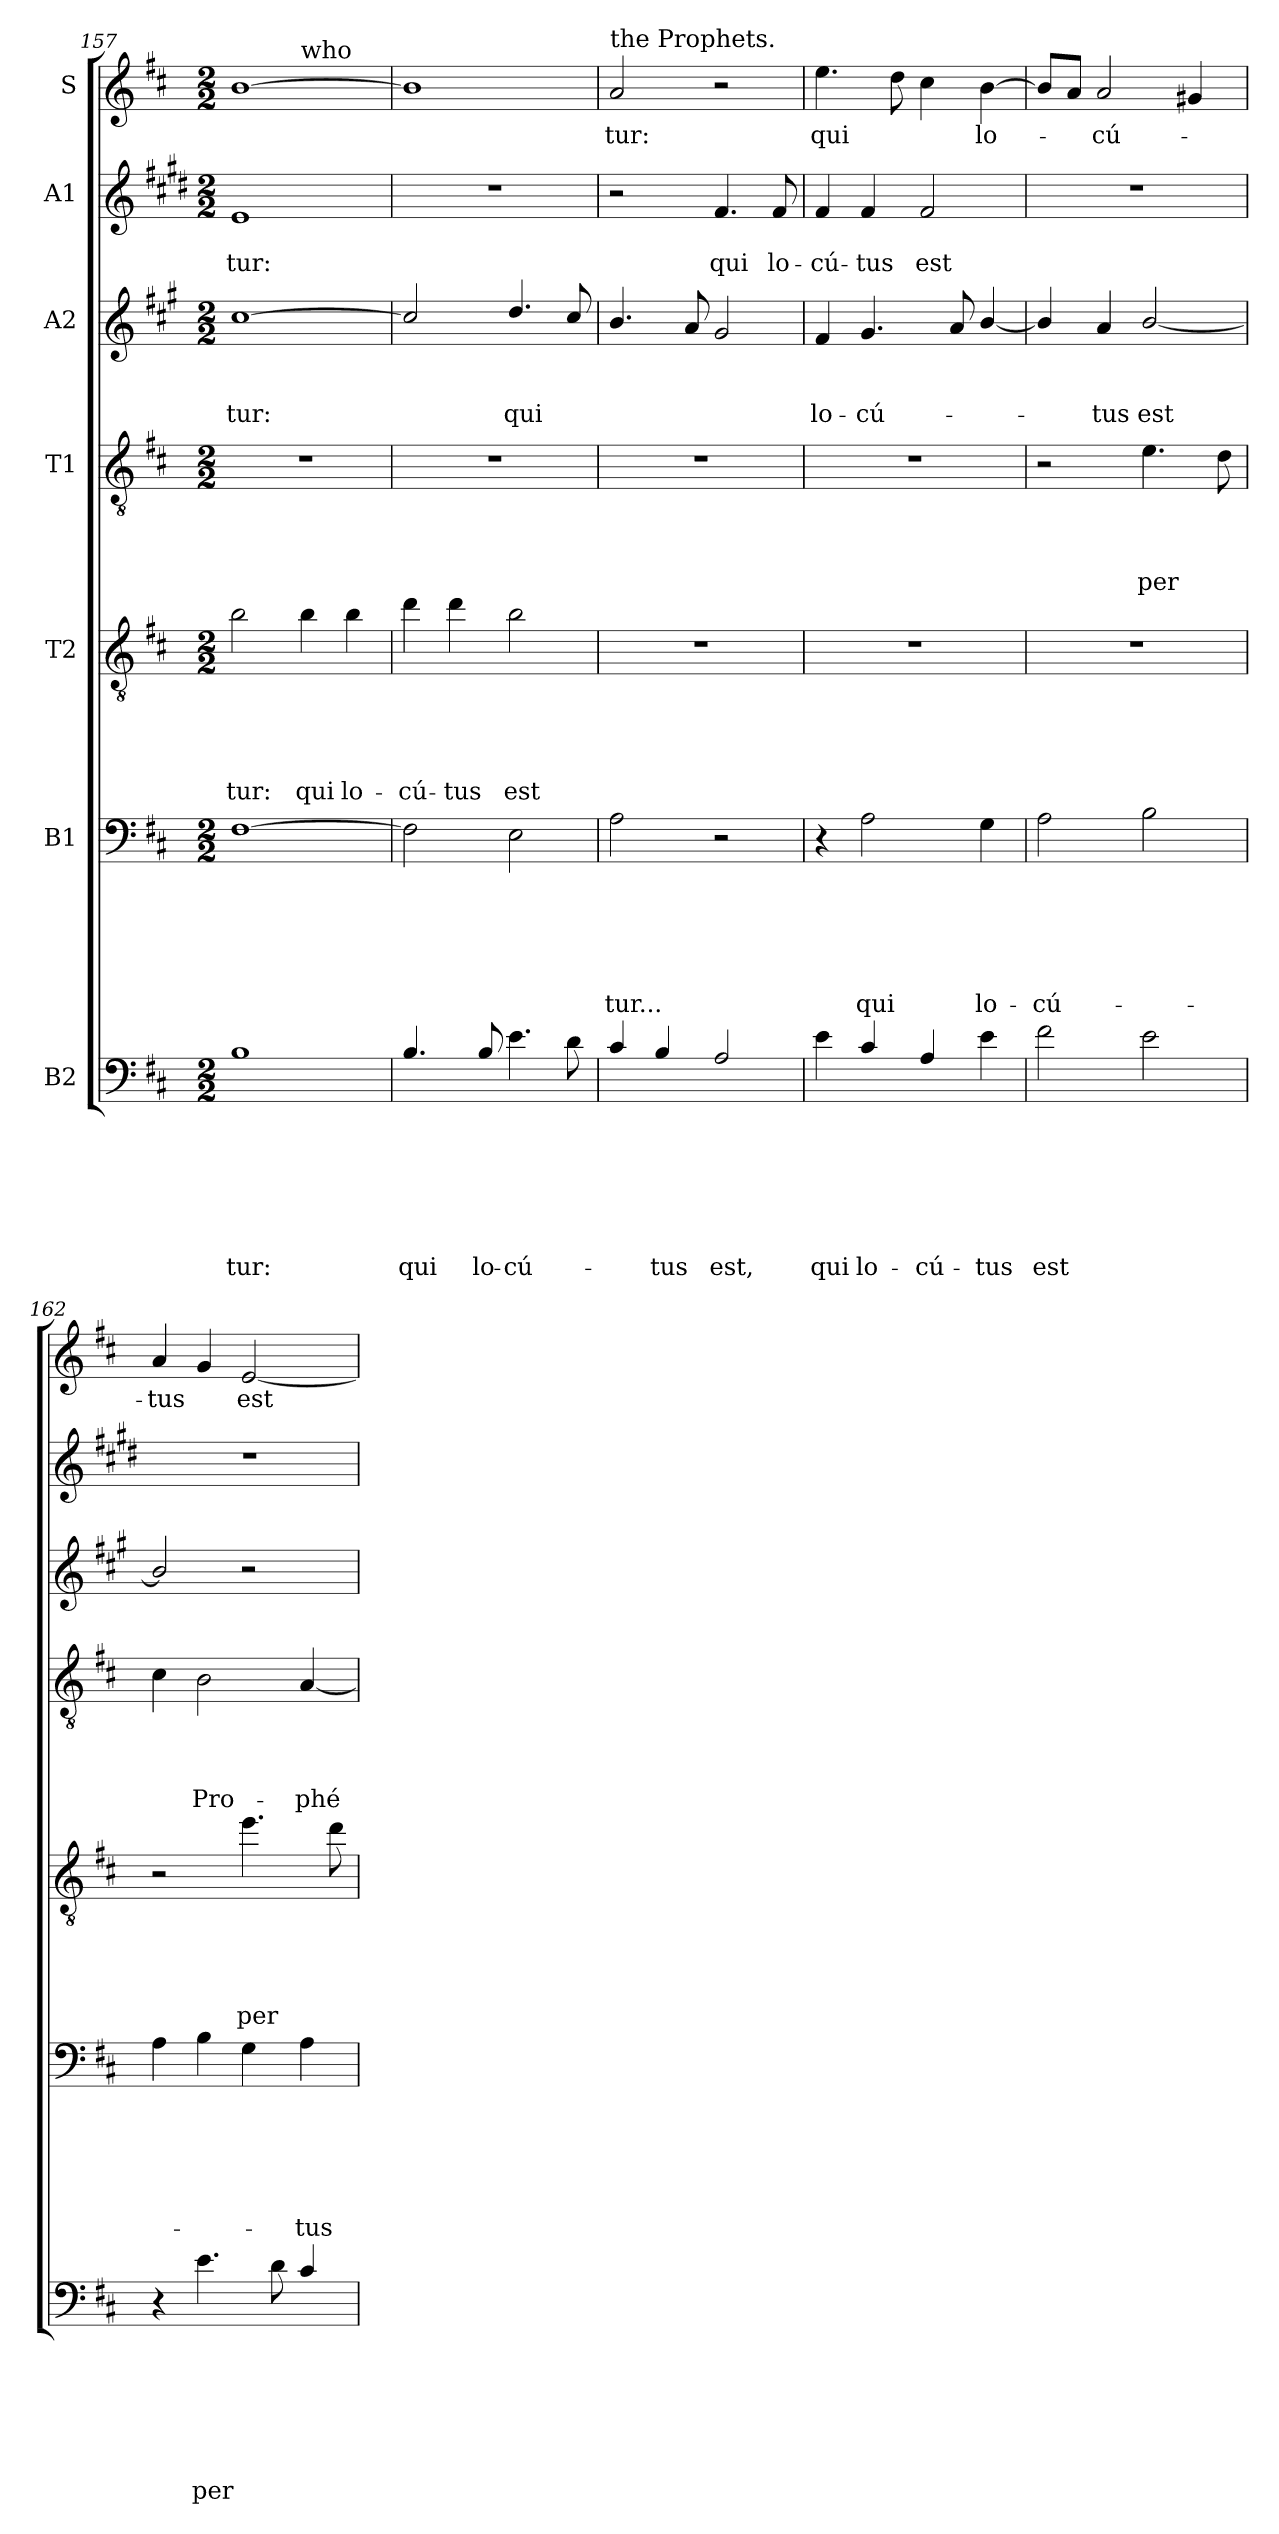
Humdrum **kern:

**kern	**text	**text	**text	**text	**text	**text	**text	**kern	**text	**text	**text	**text	**text	**text	**kern	**text	**text	**text	**text	**text	**kern	**text	**text	**text	**text	**kern	**text	**text	**text	**kern	**text	**text	**kern	**text
*part7	*part7	*part7	*part7	*part7	*part7	*part7	*part7	*part6	*part6	*part6	*part6	*part6	*part6	*part6	*part5	*part5	*part5	*part5	*part5	*part5	*part4	*part4	*part4	*part4	*part4	*part3	*part3	*part3	*part3	*part2	*part2	*part2	*part1	*part1
*staff7	*staff7	*staff7	*staff7	*staff7	*staff7	*staff7	*staff7	*staff6	*staff6	*staff6	*staff6	*staff6	*staff6	*staff6	*staff5	*staff5	*staff5	*staff5	*staff5	*staff5	*staff4	*staff4	*staff4	*staff4	*staff4	*staff3	*staff3	*staff3	*staff3	*staff2	*staff2	*staff2	*staff1	*staff1
*I"B2	*	*	*	*	*	*	*	*I"B1	*	*	*	*	*	*	*I"T2	*	*	*	*	*	*I"T1	*	*	*	*	*I"A2	*	*	*	*I"A1	*	*	*I"S	*
*clefF4	*	*	*	*	*	*	*	*clefF4	*	*	*	*	*	*	*clefGv2	*	*	*	*	*	*clefGv2	*	*	*	*	*clefG2	*	*	*	*clefG2	*	*	*clefG2	*
*ITrd7c12	*	*	*	*	*	*	*	*	*	*	*	*	*	*	*ITrd8c14	*	*	*	*	*	*	*	*	*	*	*ITrd4c7	*	*	*	*ITrd1c2	*	*	*	*
*k[f#c#]	*	*	*	*	*	*	*	*k[f#c#]	*	*	*	*	*	*	*k[f#c#]	*	*	*	*	*	*k[f#c#]	*	*	*	*	*k[f#c#]	*	*	*	*k[f#c#]	*	*	*k[f#c#]	*
*D:	*	*	*	*	*	*	*	*D:	*	*	*	*	*	*	*D:	*	*	*	*	*	*D:	*	*	*	*	*D:	*	*	*	*D:	*	*	*D:	*
*M2/2	*	*	*	*	*	*	*	*M2/2	*	*	*	*	*	*	*M2/2	*	*	*	*	*	*M2/2	*	*	*	*	*M2/2	*	*	*	*M2/2	*	*	*M2/2	*
=157	=157	=157	=157	=157	=157	=157	=157	=157	=157	=157	=157	=157	=157	=157	=157	=157	=157	=157	=157	=157	=157	=157	=157	=157	=157	=157	=157	=157	=157	=157	=157	=157	=157	=157
!	!	!	!	!	!	!	!LO:LY:b	!	!	!	!	!	!	!	!	!	!	!	!	!LO:LY:b	!	!	!	!	!	!	!	!	!LO:LY:b	!	!	!LO:LY:b	!	!
*	*	*	*	*	*	*	*	*	*	*	*	*	*	*	*	*	*	*	*	*	*	*	*	*	*	*	*	*	*	*	*	*	*^	*
1BB	.	.	.	.	.	.	-tur:	[1F#	.	.	.	.	.	.	2B\	.	.	.	.	-tur:	1r	.	.	.	.	[1f#	.	.	-tur:	1d	.	-tur:	[1b	2ryy	.
!	!	!	!	!	!	!	!	!	!	!	!	!	!	!	!	!	!	!	!	!	!	!	!	!	!	!	!	!	!	!	!	!	!	!LO:TX:a:t=who	!
!	!	!	!	!	!	!	!	!	!	!	!	!	!	!	!	!	!	!	!	!LO:LY:b	!	!	!	!	!	!	!	!	!	!	!	!	!	!	!
.	.	.	.	.	.	.	.	.	.	.	.	.	.	.	4B\	.	.	.	.	qui	.	.	.	.	.	.	.	.	.	.	.	.	.	2ryy	.
!	!	!	!	!	!	!	!	!	!	!	!	!	!	!	!	!	!	!	!	!LO:LY:b	!	!	!	!	!	!	!	!	!	!	!	!	!	!	!
.	.	.	.	.	.	.	.	.	.	.	.	.	.	.	4B\	.	.	.	.	lo-	.	.	.	.	.	.	.	.	.	.	.	.	.	.	.
!!LO:PB:g=z
=158	=158	=158	=158	=158	=158	=158	=158	=158	=158	=158	=158	=158	=158	=158	=158	=158	=158	=158	=158	=158	=158	=158	=158	=158	=158	=158	=158	=158	=158	=158	=158	=158	=158	=158	=158
!	!	!	!	!	!	!	!	!	!	!	!	!	!	!	!	!	!	!	!	!	!	!	!	!	!	!	!	!	!	!	!	!	!LO:TX:a:t=spoke through	!	!
!	!	!	!	!	!	!	!LO:LY:b	!	!	!	!	!	!	!	!	!	!	!	!	!LO:LY:b	!	!	!	!	!	!	!	!	!	!	!	!	!	!	!
*	*	*	*	*	*	*	*	*	*	*	*	*	*	*	*	*	*	*	*	*	*	*	*	*	*	*	*	*	*	*	*	*	*v	*v	*
4.BB/	.	.	.	.	.	.	qui	2F#\]	.	.	.	.	.	.	4d\	.	.	.	.	-cú-	1r	.	.	.	.	2f#/]	.	.	.	1r	.	.	1b]	.
!	!	!	!	!	!	!	!	!	!	!	!	!	!	!	!	!	!	!	!	!LO:LY:b	!	!	!	!	!	!	!	!	!	!	!	!	!	!
.	.	.	.	.	.	.	.	.	.	.	.	.	.	.	4d\	.	.	.	.	-tus	.	.	.	.	.	.	.	.	.	.	.	.	.	.
!	!	!	!	!	!	!	!LO:LY:b	!	!	!	!	!	!	!	!	!	!	!	!	!	!	!	!	!	!	!	!	!	!	!	!	!	!	!
8BB/	.	.	.	.	.	.	lo-	.	.	.	.	.	.	.	.	.	.	.	.	.	.	.	.	.	.	.	.	.	.	.	.	.	.	.
!	!	!	!	!	!	!	!LO:LY:b	!	!	!	!	!	!	!	!	!	!	!	!	!LO:LY:b	!	!	!	!	!	!	!	!	!LO:LY:b	!	!	!	!	!
4.E\	.	.	.	.	.	.	-cú-	2E\	.	.	.	.	.	.	2B\	.	.	.	.	est	.	.	.	.	.	4.g/	.	.	qui	.	.	.	.	.
8D\	.	.	.	.	.	.	.	.	.	.	.	.	.	.	.	.	.	.	.	.	.	.	.	.	.	8f#/	.	.	.	.	.	.	.	.
=159	=159	=159	=159	=159	=159	=159	=159	=159	=159	=159	=159	=159	=159	=159	=159	=159	=159	=159	=159	=159	=159	=159	=159	=159	=159	=159	=159	=159	=159	=159	=159	=159	=159	=159
!	!	!	!	!	!	!	!	!	!	!	!	!	!	!	!	!	!	!	!	!	!	!	!	!	!	!	!	!	!	!	!	!	!LO:TX:a:t=the Prophets.	!
!	!	!	!	!	!	!	!	!	!	!	!	!	!	!LO:LY:b	!	!	!	!	!	!	!	!	!	!	!	!	!	!	!	!	!	!	!	!LO:LY:b
4C#/	.	.	.	.	.	.	.	2A\	.	.	.	.	.	-tur...	1r	.	.	.	.	.	1r	.	.	.	.	4.e/	.	.	.	2r	.	.	2a/	-tur:
!	!	!	!	!	!	!	!LO:LY:b	!	!	!	!	!	!	!	!	!	!	!	!	!	!	!	!	!	!	!	!	!	!	!	!	!	!	!
4BB/	.	.	.	.	.	.	-tus	.	.	.	.	.	.	.	.	.	.	.	.	.	.	.	.	.	.	.	.	.	.	.	.	.	.	.
.	.	.	.	.	.	.	.	.	.	.	.	.	.	.	.	.	.	.	.	.	.	.	.	.	.	8d/	.	.	.	.	.	.	.	.
!	!	!	!	!	!	!	!LO:LY:b	!	!	!	!	!	!	!	!	!	!	!	!	!	!	!	!	!	!	!	!	!	!	!	!	!LO:LY:b	!	!
2AA/	.	.	.	.	.	.	est,	2r	.	.	.	.	.	.	.	.	.	.	.	.	.	.	.	.	.	2c#/	.	.	.	4.e/	.	qui	2r	.
!	!	!	!	!	!	!	!	!	!	!	!	!	!	!	!	!	!	!	!	!	!	!	!	!	!	!	!	!	!	!	!	!LO:LY:b	!	!
.	.	.	.	.	.	.	.	.	.	.	.	.	.	.	.	.	.	.	.	.	.	.	.	.	.	.	.	.	.	8e/	.	lo-	.	.
=160	=160	=160	=160	=160	=160	=160	=160	=160	=160	=160	=160	=160	=160	=160	=160	=160	=160	=160	=160	=160	=160	=160	=160	=160	=160	=160	=160	=160	=160	=160	=160	=160	=160	=160
!	!	!	!	!	!	!	!LO:LY:b	!	!	!	!	!	!	!	!	!	!	!	!	!	!	!	!	!	!	!	!	!	!LO:LY:b	!	!	!LO:LY:b	!	!LO:LY:b
4E\	.	.	.	.	.	.	qui	4r	.	.	.	.	.	.	1r	.	.	.	.	.	1r	.	.	.	.	4B/	.	.	lo-	4e/	.	-cú-	4.ee\	qui
!	!	!	!	!	!	!	!LO:LY:b	!	!	!	!	!	!	!LO:LY:b	!	!	!	!	!	!	!	!	!	!	!	!	!	!	!LO:LY:b	!	!	!LO:LY:b	!	!
4C#/	.	.	.	.	.	.	lo-	2A\	.	.	.	.	.	qui	.	.	.	.	.	.	.	.	.	.	.	4.c#/	.	.	-cú-	4e/	.	-tus	.	.
.	.	.	.	.	.	.	.	.	.	.	.	.	.	.	.	.	.	.	.	.	.	.	.	.	.	.	.	.	.	.	.	.	8dd\	.
!	!	!	!	!	!	!	!LO:LY:b	!	!	!	!	!	!	!	!	!	!	!	!	!	!	!	!	!	!	!	!	!	!	!	!	!LO:LY:b	!	!
4AA/	.	.	.	.	.	.	-cú-	.	.	.	.	.	.	.	.	.	.	.	.	.	.	.	.	.	.	.	.	.	.	2e/	.	est	4cc#\	.
.	.	.	.	.	.	.	.	.	.	.	.	.	.	.	.	.	.	.	.	.	.	.	.	.	.	8d/	.	.	.	.	.	.	.	.
!	!	!	!	!	!	!	!LO:LY:b	!	!	!	!	!	!	!LO:LY:b	!	!	!	!	!	!	!	!	!	!	!	!	!	!	!	!	!	!	!	!LO:LY:b
4E\	.	.	.	.	.	.	-tus	4G\	.	.	.	.	.	lo-	.	.	.	.	.	.	.	.	.	.	.	[4e/	.	.	.	.	.	.	[4b\	lo-
=161	=161	=161	=161	=161	=161	=161	=161	=161	=161	=161	=161	=161	=161	=161	=161	=161	=161	=161	=161	=161	=161	=161	=161	=161	=161	=161	=161	=161	=161	=161	=161	=161	=161	=161
!	!	!	!	!	!	!	!LO:LY:b	!	!	!	!	!	!	!LO:LY:b	!	!	!	!	!	!	!	!	!	!	!	!	!	!	!	!	!	!	!	!
2F#\	.	.	.	.	.	.	est	2A\	.	.	.	.	.	-cú-	1r	.	.	.	.	.	2r	.	.	.	.	4e/]	.	.	.	1r	.	.	8b/L]	.
.	.	.	.	.	.	.	.	.	.	.	.	.	.	.	.	.	.	.	.	.	.	.	.	.	.	.	.	.	.	.	.	.	8a/J	.
!	!	!	!	!	!	!	!	!	!	!	!	!	!	!	!	!	!	!	!	!	!	!	!	!	!	!	!	!	!LO:LY:b	!	!	!	!	!LO:LY:b
.	.	.	.	.	.	.	.	.	.	.	.	.	.	.	.	.	.	.	.	.	.	.	.	.	.	4d/	.	.	-tus	.	.	.	2a/	-cú-
!	!	!	!	!	!	!	!	!	!	!	!	!	!	!	!	!	!	!	!	!	!	!	!	!	!LO:LY:b	!	!	!	!LO:LY:b	!	!	!	!	!
2E\	.	.	.	.	.	.	.	2B\	.	.	.	.	.	.	.	.	.	.	.	.	4.e\	.	.	.	per	[2e/	.	.	est	.	.	.	.	.
.	.	.	.	.	.	.	.	.	.	.	.	.	.	.	.	.	.	.	.	.	.	.	.	.	.	.	.	.	.	.	.	.	4g#/	.
.	.	.	.	.	.	.	.	.	.	.	.	.	.	.	.	.	.	.	.	.	8d\	.	.	.	.	.	.	.	.	.	.	.	.	.
=162	=162	=162	=162	=162	=162	=162	=162	=162	=162	=162	=162	=162	=162	=162	=162	=162	=162	=162	=162	=162	=162	=162	=162	=162	=162	=162	=162	=162	=162	=162	=162	=162	=162	=162
!	!	!	!	!	!	!	!	!	!	!	!	!	!	!	!	!	!	!	!	!	!	!	!	!	!	!	!	!	!	!	!	!	!	!LO:LY:b
4r	.	.	.	.	.	.	.	4A\	.	.	.	.	.	.	2r	.	.	.	.	.	4c#\	.	.	.	.	2e/]	.	.	.	1r	.	.	4a/	-tus
!	!	!	!	!	!	!	!LO:LY:b	!	!	!	!	!	!	!	!	!	!	!	!	!	!	!	!	!	!LO:LY:b	!	!	!	!	!	!	!	!	!
4.E\	.	.	.	.	.	.	per	4B\	.	.	.	.	.	.	.	.	.	.	.	.	2B\	.	.	.	Pro-	.	.	.	.	.	.	.	4g/	.
!	!	!	!	!	!	!	!	!	!	!	!	!	!	!	!	!	!	!	!	!LO:LY:b	!	!	!	!	!	!	!	!	!	!	!	!	!	!LO:LY:b
.	.	.	.	.	.	.	.	4G\	.	.	.	.	.	.	4.e\	.	.	.	.	per	.	.	.	.	.	2r	.	.	.	.	.	.	[2e/	est
8D\	.	.	.	.	.	.	.	.	.	.	.	.	.	.	.	.	.	.	.	.	.	.	.	.	.	.	.	.	.	.	.	.	.	.
!	!	!	!	!	!	!	!	!	!	!	!	!	!	!LO:LY:b	!	!	!	!	!	!	!	!	!	!	!LO:LY:b	!	!	!	!	!	!	!	!	!
4C#/	.	.	.	.	.	.	.	4A\	.	.	.	.	.	-tus	.	.	.	.	.	.	[4A/	.	.	.	-phé-	.	.	.	.	.	.	.	.	.
.	.	.	.	.	.	.	.	.	.	.	.	.	.	.	8d\	.	.	.	.	.	.	.	.	.	.	.	.	.	.	.	.	.	.	.
=	=	=	=	=	=	=	=	=	=	=	=	=	=	=	=	=	=	=	=	=	=	=	=	=	=	=	=	=	=	=	=	=	=	=
*-	*-	*-	*-	*-	*-	*-	*-	*-	*-	*-	*-	*-	*-	*-	*-	*-	*-	*-	*-	*-	*-	*-	*-	*-	*-	*-	*-	*-	*-	*-	*-	*-	*-	*-
